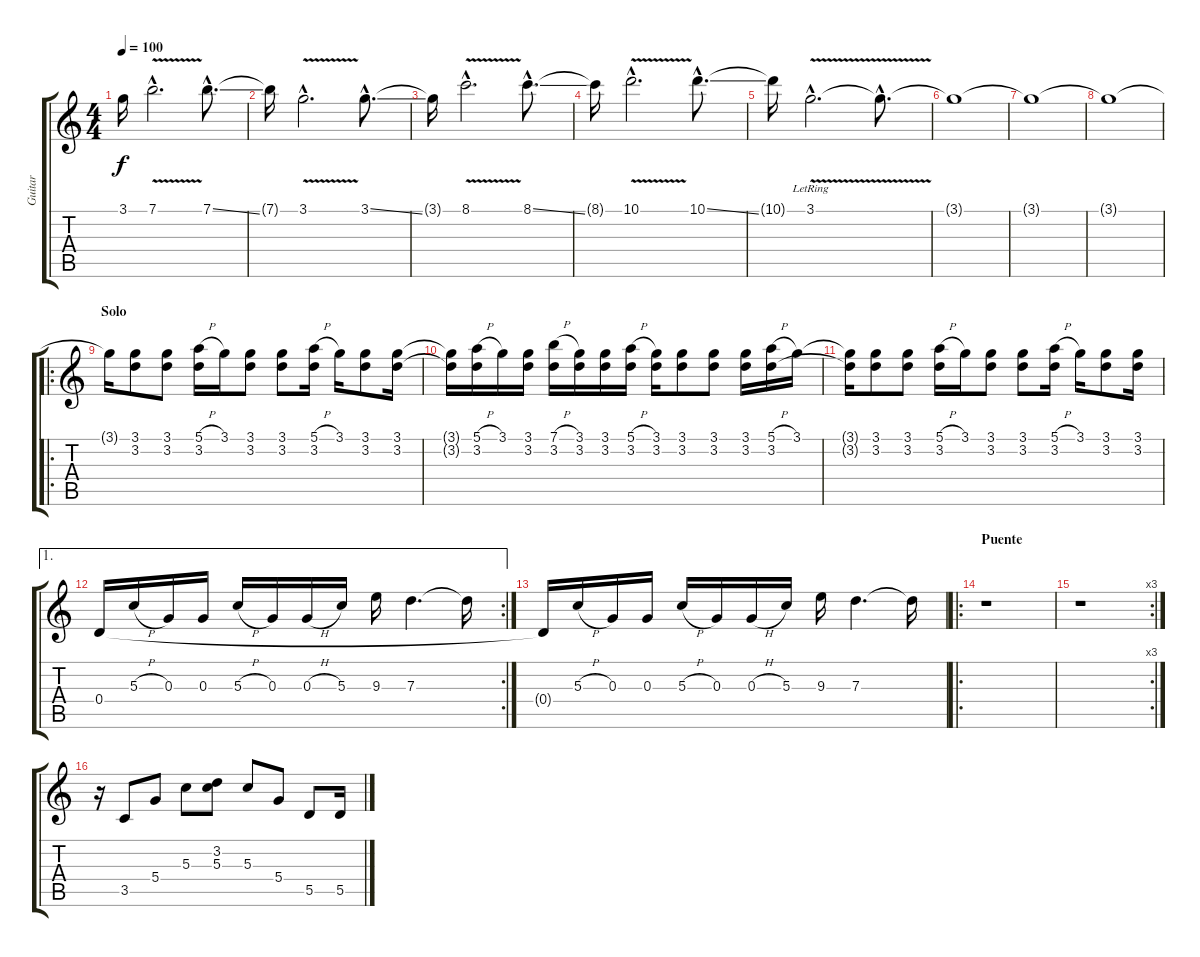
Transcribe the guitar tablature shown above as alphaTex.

\track ("Guitar" "Guitar") {instrument distortionguitar}
\staff {score tabs}
\tuning (E4 B3 G3 D3 A2 E2) {hide}
\ts (4 4)
\tempo 100
\clef g2
\ks c
3.1{t}.16{dy f} 7.1{v hac}.2{d} 7.1{ss hac}.8{d} |
7.1{t}.16 3.1{v hac}.2{d} 3.1{ss hac}.8{d} |
3.1{t}.16 8.1{v hac}.2{d} 8.1{ss hac}.8{d} |
8.1{t}.16 10.1{v hac}.2{d} 10.1{ss hac}.8{d} |
10.1{t}.16 3.1{v hac lr}.2{d} 3.1{hac t}.8{d} |
3.1{t}.1 |
3.1{t}.1 |
3.1{t}.1 |
\ro
\section ("" "Solo")
3.1{t}.16 (3.1 3.2).8 (3.1 3.2).8 (5.1{h} 3.2).16 3.1.16 (3.1 3.2).8 (3.1 3.2).8 (5.1{h} 3.2).16 3.1.16 (3.1 3.2).8 (3.1 3.2).16 |
(3.1{t} 3.2{t}).16 (5.1{h} 3.2).16 3.1.16 (3.1 3.2).16 (7.1{h} 3.2).16 (3.1 3.2).16 (3.1 3.2).16 (5.1{h} 3.2).16 (3.1 3.2).16 (3.1 3.2).8 (3.1 3.2).8 (3.1 3.2).16 (5.1{h} 3.2).16 3.1.16 |
(3.1{t} 3.2{t}).16 (3.1 3.2).8 (3.1 3.2).8 (5.1{h} 3.2).16 3.1.16 (3.1 3.2).8 (3.1 3.2).8 (5.1{h} 3.2).16 3.1.16 (3.1 3.2).8 (3.1 3.2).16 |
\ae 1
\rc 2
0.4.16 5.3{h}.16 0.3.16 0.3.16 5.3{h}.16 0.3.16 0.3{h}.16 5.3.16 9.3.16 7.3.4{d} 7.3{t}.16 |
0.4{t}.16 5.3{h}.16 0.3.16 0.3.16 5.3{h}.16 0.3.16 0.3{h}.16 5.3.16 9.3.16 7.3.4{d} 7.3{t}.16 |
\ro
\section ("" "Puente")
r.1 |
\rc 3
r.1 |
r.16 3.5.8 5.4.8 5.3.8 (3.2 5.3).8 5.3.8 5.4.8 5.5.8 5.5{ss}.16
